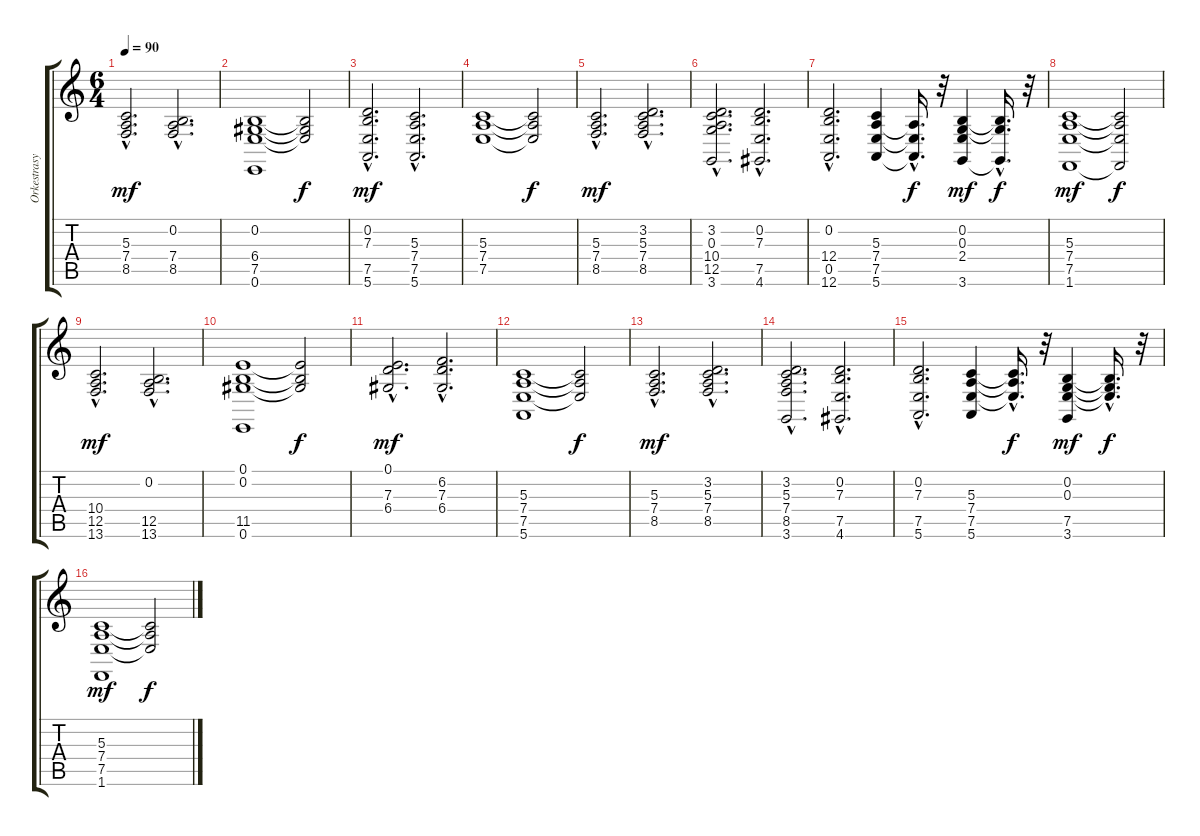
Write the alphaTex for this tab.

\track ("Orkestrasyon 1" "Orkestrasy") {instrument synthstrings1}
\staff {score tabs}
\tuning (E4 B3 G3 D3 A2 E2) {hide}
\ts (6 4)
\tempo 90
\clef g2
\ks c
(5.3{hac} 7.4{hac} 8.5{hac}).2{d dy mf} (0.2{hac} 7.4{hac} 8.5{hac}).2{d} |
(0.2 6.4 7.5 0.6).1 (0.2{t} 6.4{t} 7.5{t}).2{dy f} |
(0.2{hac} 7.3{hac} 7.5{hac} 5.6{hac}).2{d dy mf} (5.3{hac} 7.4{hac} 7.5{hac} 5.6{hac}).2{d} |
(5.3 7.4 7.5).1 (5.3{t} 7.4{t} 7.5{t}).2{dy f} |
(5.3{hac} 7.4{hac} 8.5{hac}).2{d dy mf} (3.2{hac} 5.3{hac} 7.4{hac} 8.5{hac}).2{d} |
(3.2{hac} 0.3{hac} 10.4{hac} 12.5{hac} 3.6{hac}).2{d} (0.2{hac} 7.3{hac} 7.5{hac} 4.6{hac}).2{d} |
(0.2{hac} 12.4{hac} 0.5{hac} 12.6{hac}).2{d} (5.3 7.4 7.5 5.6).4 (7.4{hac t} 7.5{hac t} 5.6{hac t}).16{d dy f} r.32 (0.2 0.3 2.4 3.6).4{dy mf} (0.2{hac t} 0.3{hac t} 3.6{hac t}).16{d dy f} r.32 |
(5.3 7.4 7.5 1.6).1{dy mf} (5.3{t} 7.4{t} 7.5{t} 1.6{t}).2{dy f} |
(10.4{hac} 12.5{hac} 13.6{hac}).2{d dy mf} (0.2{hac} 12.5{hac} 13.6{hac}).2{d} |
(0.1 0.2 11.5 0.6).1 (0.1{t} 0.2{t} 11.5{t}).2{dy f} |
(0.1{hac} 7.3{hac} 6.4{hac}).2{d dy mf} (6.2{hac} 7.3{hac} 6.4{hac}).2{d} |
(5.3 7.4 7.5 5.6).1 (5.3{t} 7.4{t} 7.5{t}).2{dy f} |
(5.3{hac} 7.4{hac} 8.5{hac}).2{d dy mf} (3.2{hac} 5.3{hac} 7.4{hac} 8.5{hac}).2{d} |
(3.2{hac} 5.3{hac} 7.4{hac} 8.5{hac} 3.6{hac}).2{d} (0.2{hac} 7.3{hac} 7.5{hac} 4.6{hac}).2{d} |
(0.2{hac} 7.3{hac} 7.5{hac} 5.6{hac}).2{d} (5.3 7.4 7.5 5.6).4 (5.3{hac t} 7.4{hac t} 7.5{hac t}).16{d dy f} r.32 (0.2 0.3 7.5 3.6).4{dy mf} (0.2{hac t} 0.3{hac t} 7.5{hac t}).16{d dy f} r.32 |
(5.3 7.4 7.5 1.6).1{dy mf} (5.3{t} 7.4{t} 7.5{t}).2{dy f}
